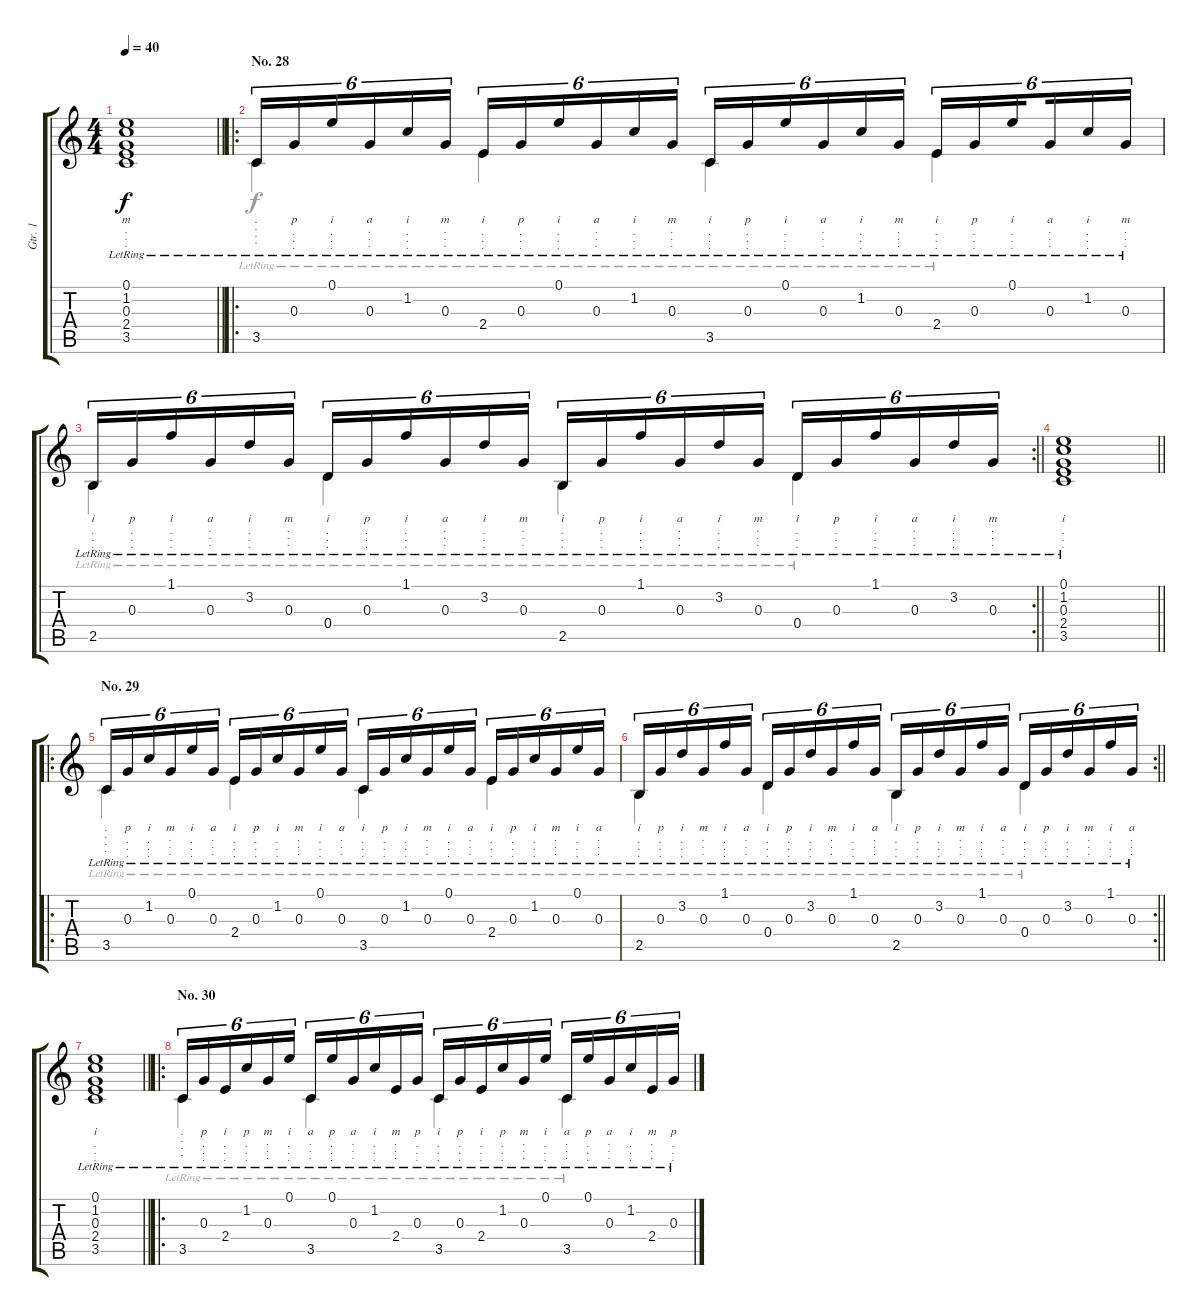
\track ("Gtr. 1" "Gtr. 1") {instrument acousticguitarnylon}
\staff {score tabs}
\tuning (E4 B3 G3 D3 A2 E2) {hide}
\voice
\ts (4 4)
\tempo 40
\clef g2
\barLineRight lightlight
\ks c
(0.1{lr} 1.2{lr} 0.3{lr} 2.4{lr} 3.5{lr}).1{lyrics (0 "m") lyrics (1 ".") lyrics (2 ".") lyrics (3 ".") lyrics (4 "") dy f} |
\ro
\section ("" "No. 28")
3.5{lr}.16{tu (6 4) lyrics (0 ".") lyrics (1 ".") lyrics (2 ".") lyrics (3 ".") lyrics (4 "")} 0.3{lr}.16{tu (6 4) lyrics (0 "p") lyrics (1 ".") lyrics (2 ".") lyrics (3 ".") lyrics (4 "")} 0.1{lr}.16{tu (6 4) lyrics (0 "i") lyrics (1 ".") lyrics (2 ".") lyrics (3 ".") lyrics (4 "")} 0.3{lr}.16{tu (6 4) lyrics (0 "a") lyrics (1 ".") lyrics (2 ".") lyrics (3 ".") lyrics (4 "")} 1.2{lr}.16{tu (6 4) lyrics (0 "i") lyrics (1 ".") lyrics (2 ".") lyrics (3 ".") lyrics (4 "")} 0.3{lr}.16{tu (6 4) lyrics (0 "m") lyrics (1 ".") lyrics (2 ".") lyrics (3 ".") lyrics (4 "")} 2.4{lr}.16{tu (6 4) lyrics (0 "i") lyrics (1 ".") lyrics (2 ".") lyrics (3 ".") lyrics (4 "")} 0.3{lr}.16{tu (6 4) lyrics (0 "p") lyrics (1 ".") lyrics (2 ".") lyrics (3 ".") lyrics (4 "")} 0.1{lr}.16{tu (6 4) lyrics (0 "i") lyrics (1 ".") lyrics (2 ".") lyrics (3 ".") lyrics (4 "")} 0.3{lr}.16{tu (6 4) lyrics (0 "a") lyrics (1 ".") lyrics (2 ".") lyrics (3 ".") lyrics (4 "")} 1.2{lr}.16{tu (6 4) lyrics (0 "i") lyrics (1 ".") lyrics (2 ".") lyrics (3 ".") lyrics (4 "")} 0.3{lr}.16{tu (6 4) lyrics (0 "m") lyrics (1 ".") lyrics (2 ".") lyrics (3 ".") lyrics (4 "")} 3.5{lr}.16{tu (6 4) lyrics (0 "i") lyrics (1 ".") lyrics (2 ".") lyrics (3 ".") lyrics (4 "")} 0.3{lr}.16{tu (6 4) lyrics (0 "p") lyrics (1 ".") lyrics (2 ".") lyrics (3 ".") lyrics (4 "")} 0.1{lr}.16{tu (6 4) lyrics (0 "i") lyrics (1 ".") lyrics (2 ".") lyrics (3 ".") lyrics (4 "")} 0.3{lr}.16{tu (6 4) lyrics (0 "a") lyrics (1 ".") lyrics (2 ".") lyrics (3 ".") lyrics (4 "")} 1.2{lr}.16{tu (6 4) lyrics (0 "i") lyrics (1 ".") lyrics (2 ".") lyrics (3 ".") lyrics (4 "")} 0.3{lr}.16{tu (6 4) lyrics (0 "m") lyrics (1 ".") lyrics (2 ".") lyrics (3 ".") lyrics (4 "")} 2.4{lr}.16{tu (6 4) lyrics (0 "i") lyrics (1 ".") lyrics (2 ".") lyrics (3 ".") lyrics (4 "")} 0.3{lr}.16{tu (6 4) lyrics (0 "p") lyrics (1 ".") lyrics (2 ".") lyrics (3 ".") lyrics (4 "")} 0.1{lr}.16{tu (6 4) lyrics (0 "i") lyrics (1 ".") lyrics (2 ".") lyrics (3 ".") lyrics (4 "") beam splitsecondary} 0.3{lr}.16{tu (6 4) lyrics (0 "a") lyrics (1 ".") lyrics (2 ".") lyrics (3 ".") lyrics (4 "")} 1.2{lr}.16{tu (6 4) lyrics (0 "i") lyrics (1 ".") lyrics (2 ".") lyrics (3 ".") lyrics (4 "")} 0.3{lr}.16{tu (6 4) lyrics (0 "m") lyrics (1 ".") lyrics (2 ".") lyrics (3 ".") lyrics (4 "")} |
\rc 2
\barLineRight lightlight
2.5{lr}.16{tu (6 4) lyrics (0 "i") lyrics (1 ".") lyrics (2 ".") lyrics (3 ".") lyrics (4 "")} 0.3{lr}.16{tu (6 4) lyrics (0 "p") lyrics (1 ".") lyrics (2 ".") lyrics (3 ".") lyrics (4 "")} 1.1{lr}.16{tu (6 4) lyrics (0 "i") lyrics (1 ".") lyrics (2 ".") lyrics (3 ".") lyrics (4 "")} 0.3{lr}.16{tu (6 4) lyrics (0 "a") lyrics (1 ".") lyrics (2 ".") lyrics (3 ".") lyrics (4 "")} 3.2{lr}.16{tu (6 4) lyrics (0 "i") lyrics (1 ".") lyrics (2 ".") lyrics (3 ".") lyrics (4 "")} 0.3{lr}.16{tu (6 4) lyrics (0 "m") lyrics (1 ".") lyrics (2 ".") lyrics (3 ".") lyrics (4 "")} 0.4{lr}.16{tu (6 4) lyrics (0 "i") lyrics (1 ".") lyrics (2 ".") lyrics (3 ".") lyrics (4 "")} 0.3{lr}.16{tu (6 4) lyrics (0 "p") lyrics (1 ".") lyrics (2 ".") lyrics (3 ".") lyrics (4 "")} 1.1{lr}.16{tu (6 4) lyrics (0 "i") lyrics (1 ".") lyrics (2 ".") lyrics (3 ".") lyrics (4 "")} 0.3{lr}.16{tu (6 4) lyrics (0 "a") lyrics (1 ".") lyrics (2 ".") lyrics (3 ".") lyrics (4 "")} 3.2{lr}.16{tu (6 4) lyrics (0 "i") lyrics (1 ".") lyrics (2 ".") lyrics (3 ".") lyrics (4 "")} 0.3{lr}.16{tu (6 4) lyrics (0 "m") lyrics (1 ".") lyrics (2 ".") lyrics (3 ".") lyrics (4 "")} 2.5{lr}.16{tu (6 4) lyrics (0 "i") lyrics (1 ".") lyrics (2 ".") lyrics (3 ".") lyrics (4 "")} 0.3{lr}.16{tu (6 4) lyrics (0 "p") lyrics (1 ".") lyrics (2 ".") lyrics (3 ".") lyrics (4 "")} 1.1{lr}.16{tu (6 4) lyrics (0 "i") lyrics (1 ".") lyrics (2 ".") lyrics (3 ".") lyrics (4 "")} 0.3{lr}.16{tu (6 4) lyrics (0 "a") lyrics (1 ".") lyrics (2 ".") lyrics (3 ".") lyrics (4 "")} 3.2{lr}.16{tu (6 4) lyrics (0 "i") lyrics (1 ".") lyrics (2 ".") lyrics (3 ".") lyrics (4 "")} 0.3{lr}.16{tu (6 4) lyrics (0 "m") lyrics (1 ".") lyrics (2 ".") lyrics (3 ".") lyrics (4 "")} 0.4{lr}.16{tu (6 4) lyrics (0 "i") lyrics (1 ".") lyrics (2 ".") lyrics (3 ".") lyrics (4 "")} 0.3{lr}.16{tu (6 4) lyrics (0 "p") lyrics (1 ".") lyrics (2 ".") lyrics (3 ".") lyrics (4 "")} 1.1{lr}.16{tu (6 4) lyrics (0 "i") lyrics (1 ".") lyrics (2 ".") lyrics (3 ".") lyrics (4 "")} 0.3{lr}.16{tu (6 4) lyrics (0 "a") lyrics (1 ".") lyrics (2 ".") lyrics (3 ".") lyrics (4 "")} 3.2{lr}.16{tu (6 4) lyrics (0 "i") lyrics (1 ".") lyrics (2 ".") lyrics (3 ".") lyrics (4 "")} 0.3{lr}.16{tu (6 4) lyrics (0 "m") lyrics (1 ".") lyrics (2 ".") lyrics (3 ".") lyrics (4 "")} |
\barLineRight lightlight
(0.1{lr} 1.2{lr} 0.3{lr} 2.4{lr} 3.5{lr}).1{lyrics (0 "i") lyrics (1 ".") lyrics (2 ".") lyrics (3 ".") lyrics (4 "")} |
\ro
\section ("" "No. 29")
3.5{lr}.16{tu (6 4) lyrics (0 ".") lyrics (1 ".") lyrics (2 ".") lyrics (3 ".") lyrics (4 "")} 0.3{lr}.16{tu (6 4) lyrics (0 "p") lyrics (1 ".") lyrics (2 ".") lyrics (3 ".") lyrics (4 "")} 1.2{lr}.16{tu (6 4) lyrics (0 "i") lyrics (1 ".") lyrics (2 ".") lyrics (3 ".") lyrics (4 "")} 0.3{lr}.16{tu (6 4) lyrics (0 "m") lyrics (1 ".") lyrics (2 ".") lyrics (3 ".") lyrics (4 "")} 0.1{lr}.16{tu (6 4) lyrics (0 "i") lyrics (1 ".") lyrics (2 ".") lyrics (3 ".") lyrics (4 "")} 0.3{lr}.16{tu (6 4) lyrics (0 "a") lyrics (1 ".") lyrics (2 ".") lyrics (3 ".") lyrics (4 "")} 2.4{lr}.16{tu (6 4) lyrics (0 "i") lyrics (1 ".") lyrics (2 ".") lyrics (3 ".") lyrics (4 "")} 0.3{lr}.16{tu (6 4) lyrics (0 "p") lyrics (1 ".") lyrics (2 ".") lyrics (3 ".") lyrics (4 "")} 1.2{lr}.16{tu (6 4) lyrics (0 "i") lyrics (1 ".") lyrics (2 ".") lyrics (3 ".") lyrics (4 "")} 0.3{lr}.16{tu (6 4) lyrics (0 "m") lyrics (1 ".") lyrics (2 ".") lyrics (3 ".") lyrics (4 "")} 0.1{lr}.16{tu (6 4) lyrics (0 "i") lyrics (1 ".") lyrics (2 ".") lyrics (3 ".") lyrics (4 "")} 0.3{lr}.16{tu (6 4) lyrics (0 "a") lyrics (1 ".") lyrics (2 ".") lyrics (3 ".") lyrics (4 "")} 3.5{lr}.16{tu (6 4) lyrics (0 "i") lyrics (1 ".") lyrics (2 ".") lyrics (3 ".") lyrics (4 "")} 0.3{lr}.16{tu (6 4) lyrics (0 "p") lyrics (1 ".") lyrics (2 ".") lyrics (3 ".") lyrics (4 "")} 1.2{lr}.16{tu (6 4) lyrics (0 "i") lyrics (1 ".") lyrics (2 ".") lyrics (3 ".") lyrics (4 "")} 0.3{lr}.16{tu (6 4) lyrics (0 "m") lyrics (1 ".") lyrics (2 ".") lyrics (3 ".") lyrics (4 "")} 0.1{lr}.16{tu (6 4) lyrics (0 "i") lyrics (1 ".") lyrics (2 ".") lyrics (3 ".") lyrics (4 "")} 0.3{lr}.16{tu (6 4) lyrics (0 "a") lyrics (1 ".") lyrics (2 ".") lyrics (3 ".") lyrics (4 "")} 2.4{lr}.16{tu (6 4) lyrics (0 "i") lyrics (1 ".") lyrics (2 ".") lyrics (3 ".") lyrics (4 "")} 0.3{lr}.16{tu (6 4) lyrics (0 "p") lyrics (1 ".") lyrics (2 ".") lyrics (3 ".") lyrics (4 "")} 1.2{lr}.16{tu (6 4) lyrics (0 "i") lyrics (1 ".") lyrics (2 ".") lyrics (3 ".") lyrics (4 "")} 0.3{lr}.16{tu (6 4) lyrics (0 "m") lyrics (1 ".") lyrics (2 ".") lyrics (3 ".") lyrics (4 "")} 0.1{lr}.16{tu (6 4) lyrics (0 "i") lyrics (1 ".") lyrics (2 ".") lyrics (3 ".") lyrics (4 "")} 0.3{lr}.16{tu (6 4) lyrics (0 "a") lyrics (1 ".") lyrics (2 ".") lyrics (3 ".") lyrics (4 "")} |
\rc 2
\barLineRight lightlight
2.5{lr}.16{tu (6 4) lyrics (0 "i") lyrics (1 ".") lyrics (2 ".") lyrics (3 ".") lyrics (4 "")} 0.3{lr}.16{tu (6 4) lyrics (0 "p") lyrics (1 ".") lyrics (2 ".") lyrics (3 ".") lyrics (4 "")} 3.2{lr}.16{tu (6 4) lyrics (0 "i") lyrics (1 ".") lyrics (2 ".") lyrics (3 ".") lyrics (4 "")} 0.3{lr}.16{tu (6 4) lyrics (0 "m") lyrics (1 ".") lyrics (2 ".") lyrics (3 ".") lyrics (4 "")} 1.1{lr}.16{tu (6 4) lyrics (0 "i") lyrics (1 ".") lyrics (2 ".") lyrics (3 ".") lyrics (4 "")} 0.3{lr}.16{tu (6 4) lyrics (0 "a") lyrics (1 ".") lyrics (2 ".") lyrics (3 ".") lyrics (4 "")} 0.4{lr}.16{tu (6 4) lyrics (0 "i") lyrics (1 ".") lyrics (2 ".") lyrics (3 ".") lyrics (4 "")} 0.3{lr}.16{tu (6 4) lyrics (0 "p") lyrics (1 ".") lyrics (2 ".") lyrics (3 ".") lyrics (4 "")} 3.2{lr}.16{tu (6 4) lyrics (0 "i") lyrics (1 ".") lyrics (2 ".") lyrics (3 ".") lyrics (4 "")} 0.3{lr}.16{tu (6 4) lyrics (0 "m") lyrics (1 ".") lyrics (2 ".") lyrics (3 ".") lyrics (4 "")} 1.1{lr}.16{tu (6 4) lyrics (0 "i") lyrics (1 ".") lyrics (2 ".") lyrics (3 ".") lyrics (4 "")} 0.3{lr}.16{tu (6 4) lyrics (0 "a") lyrics (1 ".") lyrics (2 ".") lyrics (3 ".") lyrics (4 "")} 2.5{lr}.16{tu (6 4) lyrics (0 "i") lyrics (1 ".") lyrics (2 ".") lyrics (3 ".") lyrics (4 "")} 0.3{lr}.16{tu (6 4) lyrics (0 "p") lyrics (1 ".") lyrics (2 ".") lyrics (3 ".") lyrics (4 "")} 3.2{lr}.16{tu (6 4) lyrics (0 "i") lyrics (1 ".") lyrics (2 ".") lyrics (3 ".") lyrics (4 "")} 0.3{lr}.16{tu (6 4) lyrics (0 "m") lyrics (1 ".") lyrics (2 ".") lyrics (3 ".") lyrics (4 "")} 1.1{lr}.16{tu (6 4) lyrics (0 "i") lyrics (1 ".") lyrics (2 ".") lyrics (3 ".") lyrics (4 "")} 0.3{lr}.16{tu (6 4) lyrics (0 "a") lyrics (1 ".") lyrics (2 ".") lyrics (3 ".") lyrics (4 "")} 0.4{lr}.16{tu (6 4) lyrics (0 "i") lyrics (1 ".") lyrics (2 ".") lyrics (3 ".") lyrics (4 "")} 0.3{lr}.16{tu (6 4) lyrics (0 "p") lyrics (1 ".") lyrics (2 ".") lyrics (3 ".") lyrics (4 "")} 3.2{lr}.16{tu (6 4) lyrics (0 "i") lyrics (1 ".") lyrics (2 ".") lyrics (3 ".") lyrics (4 "")} 0.3{lr}.16{tu (6 4) lyrics (0 "m") lyrics (1 ".") lyrics (2 ".") lyrics (3 ".") lyrics (4 "")} 1.1{lr}.16{tu (6 4) lyrics (0 "i") lyrics (1 ".") lyrics (2 ".") lyrics (3 ".") lyrics (4 "")} 0.3{lr}.16{tu (6 4) lyrics (0 "a") lyrics (1 ".") lyrics (2 ".") lyrics (3 ".") lyrics (4 "")} |
\barLineRight lightlight
(0.1{lr} 1.2{lr} 0.3{lr} 2.4{lr} 3.5{lr}).1{lyrics (0 "i") lyrics (1 ".") lyrics (2 ".") lyrics (3 ".") lyrics (4 "")} |
\ro
\section ("" "No. 30")
3.5{lr}.16{tu (6 4) lyrics (0 ".") lyrics (1 ".") lyrics (2 ".") lyrics (3 ".") lyrics (4 "")} 0.3{lr}.16{tu (6 4) lyrics (0 "p") lyrics (1 ".") lyrics (2 ".") lyrics (3 ".") lyrics (4 "")} 2.4{lr}.16{tu (6 4) lyrics (0 "i") lyrics (1 ".") lyrics (2 ".") lyrics (3 ".") lyrics (4 "")} 1.2{lr}.16{tu (6 4) lyrics (0 "p") lyrics (1 ".") lyrics (2 ".") lyrics (3 ".") lyrics (4 "")} 0.3{lr}.16{tu (6 4) lyrics (0 "m") lyrics (1 ".") lyrics (2 ".") lyrics (3 ".") lyrics (4 "")} 0.1{lr}.16{tu (6 4) lyrics (0 "i") lyrics (1 ".") lyrics (2 ".") lyrics (3 ".") lyrics (4 "")} 3.5{lr}.16{tu (6 4) lyrics (0 "a") lyrics (1 ".") lyrics (2 ".") lyrics (3 ".") lyrics (4 "")} 0.1{lr}.16{tu (6 4) lyrics (0 "p") lyrics (1 ".") lyrics (2 ".") lyrics (3 ".") lyrics (4 "")} 0.3{lr}.16{tu (6 4) lyrics (0 "a") lyrics (1 ".") lyrics (2 ".") lyrics (3 ".") lyrics (4 "")} 1.2{lr}.16{tu (6 4) lyrics (0 "i") lyrics (1 ".") lyrics (2 ".") lyrics (3 ".") lyrics (4 "")} 2.4{lr}.16{tu (6 4) lyrics (0 "m") lyrics (1 ".") lyrics (2 ".") lyrics (3 ".") lyrics (4 "")} 0.3{lr}.16{tu (6 4) lyrics (0 "p") lyrics (1 ".") lyrics (2 ".") lyrics (3 ".") lyrics (4 "")} 3.5{lr}.16{tu (6 4) lyrics (0 "i") lyrics (1 ".") lyrics (2 ".") lyrics (3 ".") lyrics (4 "")} 0.3{lr}.16{tu (6 4) lyrics (0 "p") lyrics (1 ".") lyrics (2 ".") lyrics (3 ".") lyrics (4 "")} 2.4{lr}.16{tu (6 4) lyrics (0 "i") lyrics (1 ".") lyrics (2 ".") lyrics (3 ".") lyrics (4 "")} 1.2{lr}.16{tu (6 4) lyrics (0 "p") lyrics (1 ".") lyrics (2 ".") lyrics (3 ".") lyrics (4 "")} 0.3{lr}.16{tu (6 4) lyrics (0 "m") lyrics (1 ".") lyrics (2 ".") lyrics (3 ".") lyrics (4 "")} 0.1{lr}.16{tu (6 4) lyrics (0 "i") lyrics (1 ".") lyrics (2 ".") lyrics (3 ".") lyrics (4 "")} 3.5{lr}.16{tu (6 4) lyrics (0 "a") lyrics (1 ".") lyrics (2 ".") lyrics (3 ".") lyrics (4 "")} 0.1{lr}.16{tu (6 4) lyrics (0 "p") lyrics (1 ".") lyrics (2 ".") lyrics (3 ".") lyrics (4 "")} 0.3{lr}.16{tu (6 4) lyrics (0 "a") lyrics (1 ".") lyrics (2 ".") lyrics (3 ".") lyrics (4 "")} 1.2{lr}.16{tu (6 4) lyrics (0 "i") lyrics (1 ".") lyrics (2 ".") lyrics (3 ".") lyrics (4 "")} 2.4{lr}.16{tu (6 4) lyrics (0 "m") lyrics (1 ".") lyrics (2 ".") lyrics (3 ".") lyrics (4 "")} 0.3{lr}.16{tu (6 4) lyrics (0 "p") lyrics (1 ".") lyrics (2 ".") lyrics (3 ".") lyrics (4 "")}
\voice
\clef g2
\ottava regular
\simile none
\barLineRight lightlight
\ks c
|
3.5{lr}.4 2.4{lr}.4 3.5{lr}.4 2.4{lr}.4 |
\barLineRight lightlight
2.5{lr}.4 0.4{lr}.4 2.5{lr}.4 0.4{lr}.4 |
\barLineRight lightlight
|
3.5{lr}.4 2.4{lr}.4 3.5{lr}.4 2.4{lr}.4 |
\barLineRight lightlight
2.5{lr}.4 0.4{lr}.4 2.5{lr}.4 0.4{lr}.4 |
\barLineRight lightlight
|
3.5{lr}.4 3.5{lr}.4 3.5{lr}.4 3.5{lr}.4
